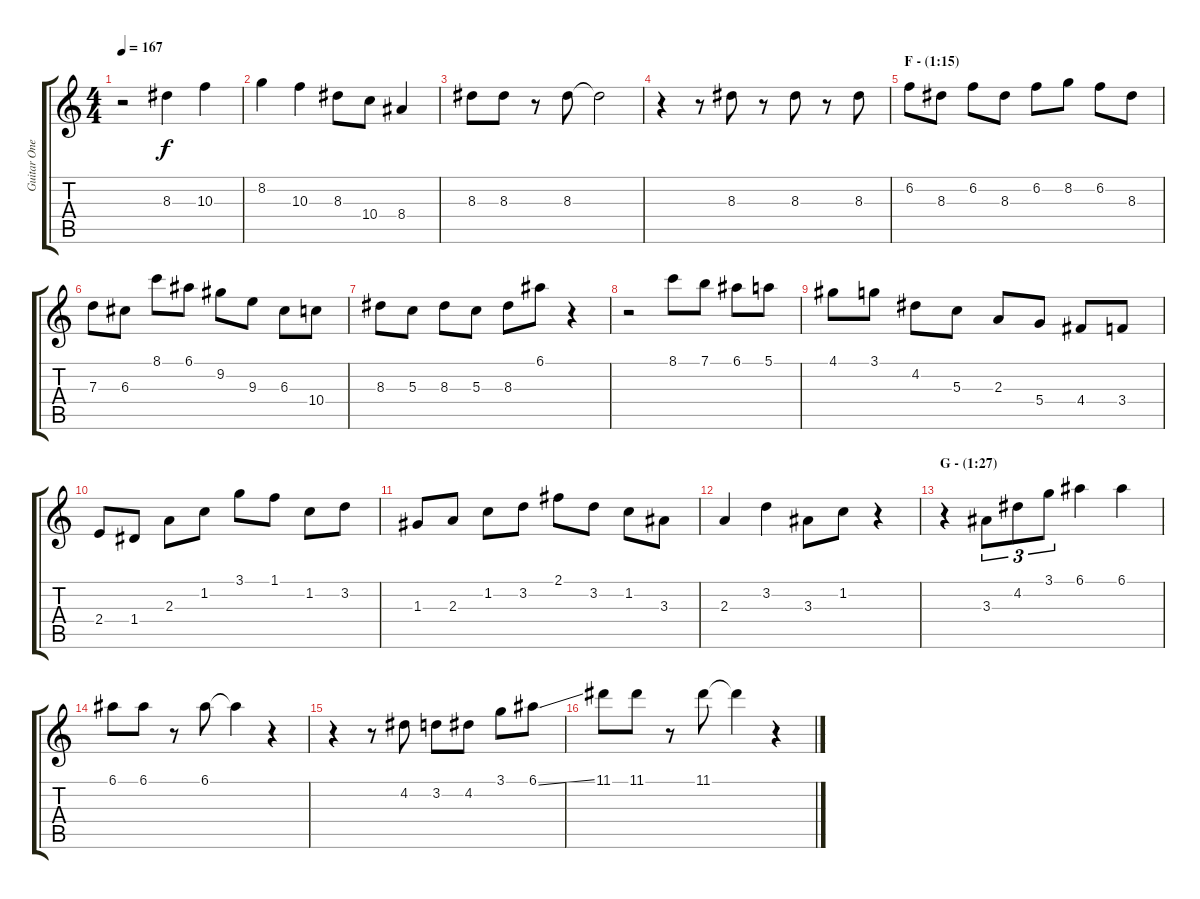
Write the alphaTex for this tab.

\track ("Guitar One" "Guitar One") {instrument electricguitarclean}
\staff {score tabs}
\tuning (E4 B3 G3 D3 A2 E2) {hide}
\ts (4 4)
\tempo 167
\clef g2
\ks c
r.2{dy f} 8.3.4 10.3.4 |
8.2.4 10.3.4 8.3.8 10.4.8 8.4.4 |
8.3.8 8.3.8 r.8 8.3.8 8.3{t}.2 |
r.4 r.8 8.3.8 r.8 8.3.8 r.8 8.3.8 |
\section ("" "F - (1:15)")
6.2.8 8.3.8 6.2.8 8.3.8 6.2.8 8.2.8 6.2.8 8.3.8 |
7.3.8 6.3.8 8.1.8 6.1.8 9.2.8 9.3.8 6.3.8 10.4.8 |
8.3.8 5.3.8 8.3.8 5.3.8 8.3.8 6.1.8 r.4 |
r.2 8.1.8 7.1.8 6.1.8 5.1.8 |
4.1.8 3.1.8 4.2.8 5.3.8 2.3.8 5.4.8 4.4.8 3.4.8 |
2.4.8 1.4.8 2.3.8 1.2.8 3.1.8 1.1.8 1.2.8 3.2.8 |
1.3.8 2.3.8 1.2.8 3.2.8 2.1.8 3.2.8 1.2.8 3.3.8 |
2.3.4 3.2.4 3.3.8 1.2.8 r.4 |
\section ("" "G - (1:27)")
r.4 3.3.8{tu (3 2)} 4.2.8{tu (3 2)} 3.1.8{tu (3 2)} 6.1.4 6.1.4 |
6.1.8 6.1.8 r.8 6.1.8 6.1{t}.4 r.4 |
r.4 r.8 4.2.8 3.2.8 4.2.8 3.1.8 6.1{ss}.8 |
11.1.8 11.1.8 r.8 11.1.8 11.1{t}.4 r.4
